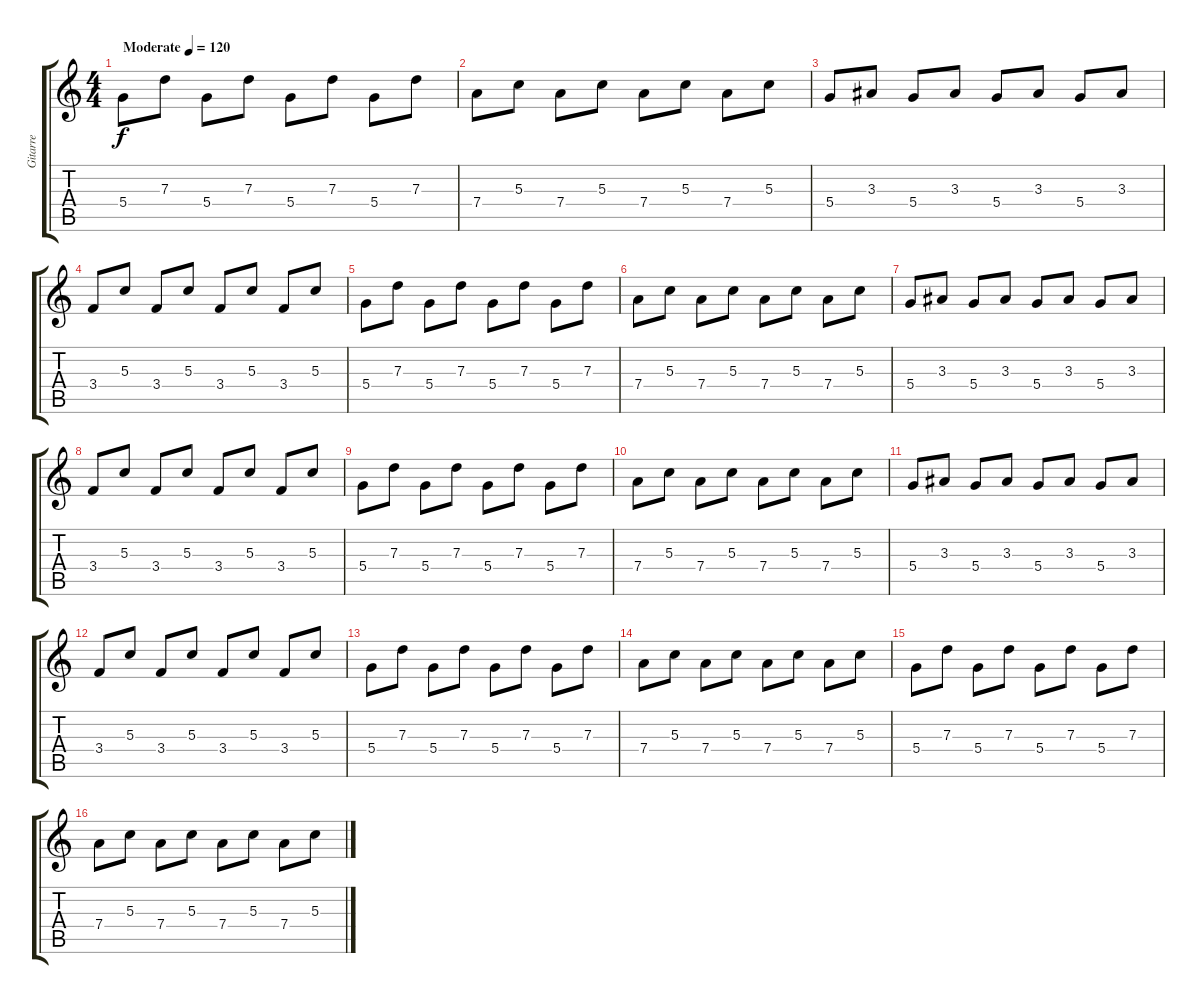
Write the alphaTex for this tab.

\track ("Gitarre" "Gitarre") {instrument acousticguitarsteel}
\staff {score tabs}
\tuning (E4 B3 G3 D3 A2 E2) {hide}
\ts (4 4)
\tempo (120 "Moderate")
\clef g2
\ks c
5.4.8{dy f instrument acousticguitarsteel} 7.3.8 5.4.8 7.3.8 5.4.8 7.3.8 5.4.8 7.3.8 |
7.4.8 5.3.8 7.4.8 5.3.8 7.4.8 5.3.8 7.4.8 5.3.8 |
5.4.8 3.3.8 5.4.8 3.3.8 5.4.8 3.3.8 5.4.8 3.3.8 |
3.4.8 5.3.8 3.4.8 5.3.8 3.4.8 5.3.8 3.4.8 5.3.8 |
5.4.8 7.3.8 5.4.8 7.3.8 5.4.8 7.3.8 5.4.8 7.3.8 |
7.4.8 5.3.8 7.4.8 5.3.8 7.4.8 5.3.8 7.4.8 5.3.8 |
5.4.8 3.3.8 5.4.8 3.3.8 5.4.8 3.3.8 5.4.8 3.3.8 |
3.4.8 5.3.8 3.4.8 5.3.8 3.4.8 5.3.8 3.4.8 5.3.8 |
5.4.8 7.3.8 5.4.8 7.3.8 5.4.8 7.3.8 5.4.8 7.3.8 |
7.4.8 5.3.8 7.4.8 5.3.8 7.4.8 5.3.8 7.4.8 5.3.8 |
5.4.8 3.3.8 5.4.8 3.3.8 5.4.8 3.3.8 5.4.8 3.3.8 |
3.4.8 5.3.8 3.4.8 5.3.8 3.4.8 5.3.8 3.4.8 5.3.8 |
5.4.8 7.3.8 5.4.8 7.3.8 5.4.8 7.3.8 5.4.8 7.3.8 |
7.4.8 5.3.8 7.4.8 5.3.8 7.4.8 5.3.8 7.4.8 5.3.8 |
5.4.8 7.3.8 5.4.8 7.3.8 5.4.8 7.3.8 5.4.8 7.3.8 |
7.4.8 5.3.8 7.4.8 5.3.8 7.4.8 5.3.8 7.4.8 5.3.8
